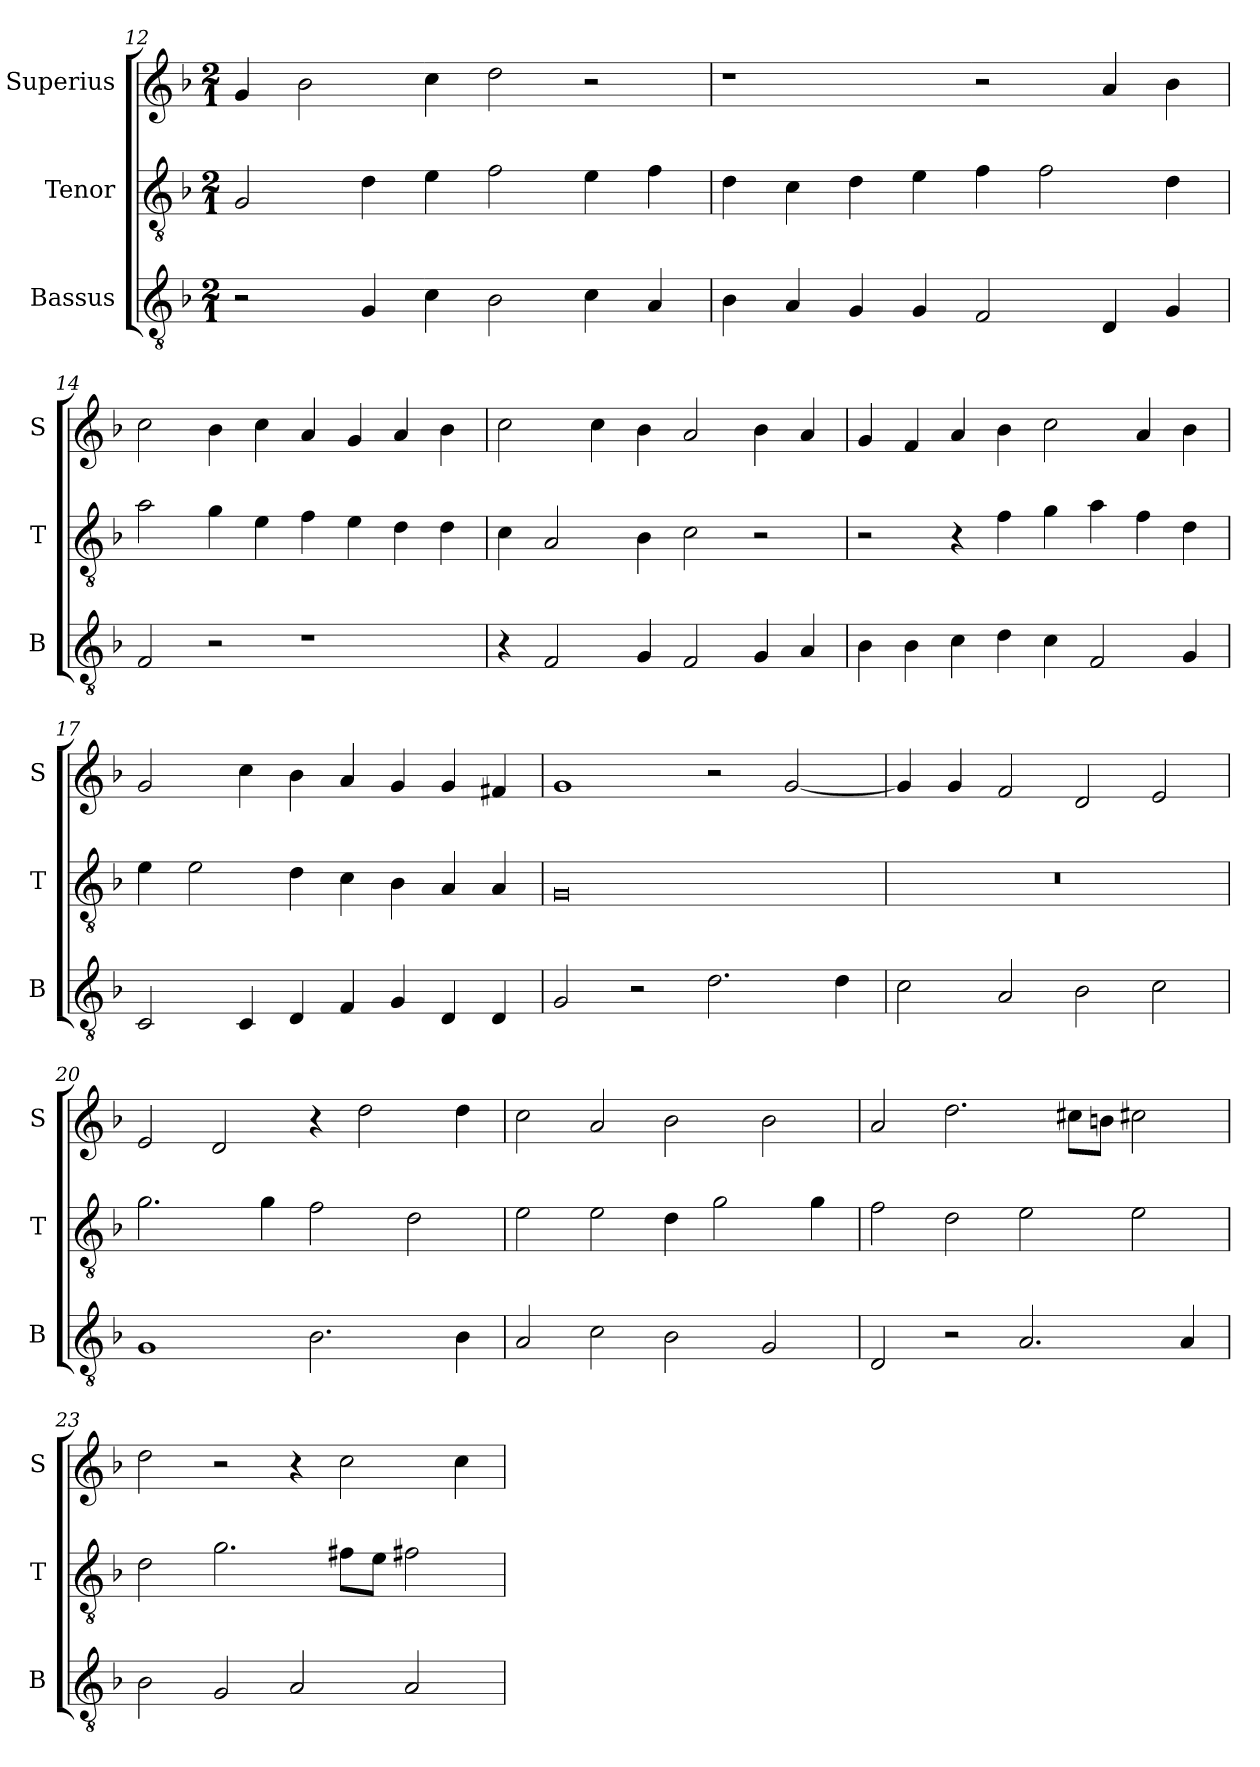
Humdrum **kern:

**kern	**kern	**kern
*part3	*part2	*part1
*staff3	*staff2	*staff1
*I"Bassus	*I"Tenor	*I"Superius
*I'B	*I'T	*I'S
*clefGv2	*clefGv2	*clefG2
*k[b-]	*k[b-]	*k[b-]
*F:	*F:	*F:
*M2/1	*M2/1	*M2/1
=12	=12	=12
2r	2G	4g
.	.	2b-
4G	4d	.
4c	4e	4cc
2B-	2f	2dd
4c	4e	2r
4A	4f	.
=13	=13	=13
4B-	4d	1r
4A	4c	.
4G	4d	.
4G	4e	.
2F	4f	2r
.	2f	.
4D	.	4a
4G	4d	4b-
=14	=14	=14
2F	2a	2cc
2r	4g	4b-
.	4e	4cc
1r	4f	4a
.	4e	4g
.	4d	4a
.	4d	4b-
=15	=15	=15
4r	4c	2cc
2F	2A	.
.	.	4cc
4G	4B-	4b-
2F	2c	2a
4G	2r	4b-
4A	.	4a
=16	=16	=16
4B-	2r	4g
4B-	.	4f
4c	4r	4a
4d	4f	4b-
4c	4g	2cc
2F	4a	.
.	4f	4a
4G	4d	4b-
=17	=17	=17
2C	4e	2g
.	2e	.
4C	.	4cc
4D	4d	4b-
4F	4c	4a
4G	4B-	4g
4D	4A	4g
4D	4A	4f#X
=18	=18	=18
2G	0G	1g
2r	.	.
2.d	.	2r
.	.	[2g
4d	.	.
=19	=19	=19
2c	0r	4g]
.	.	4g
2A	.	2f
2B-	.	2d
2c	.	2e
=20	=20	=20
1G	2.g	2e
.	.	2d
.	4g	.
2.B-	2f	4r
.	.	2dd
.	2d	.
4B-	.	4dd
=21	=21	=21
2A	2e	2cc
2c	2e	2a
2B-	4d	2b-
.	2g	.
2G	.	2b-
.	4g	.
=22	=22	=22
2D	2f	2a
2r	2d	2.dd
2.A	2e	.
.	.	8cc#XL
.	.	8bnJ
.	2e	2cc#X
4A	.	.
=23	=23	=23
2B-	2d	2dd
2G	2.g	2r
2A	.	4r
.	8f#XL	2cc
.	8eJ	.
2A	2f#X	.
.	.	4cc
=	=	=
*-	*-	*-
